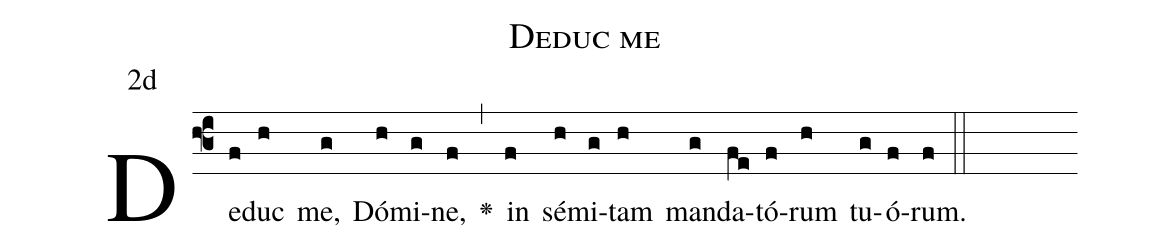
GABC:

mode:2 D;
name: Deduc me;
office-part: Hora media Ant 1;
annotation: 2d;
%%
(f3)De(f)duc(h) me,(g) Dó(h)mi(g)ne,(f) <v>\greheightstar</v>(,) in(f) sé(h)mi(g)tam(h) man(g)da(fe)tó(f)rum(h) tu(g)ó(f)rum.(f) (::)
